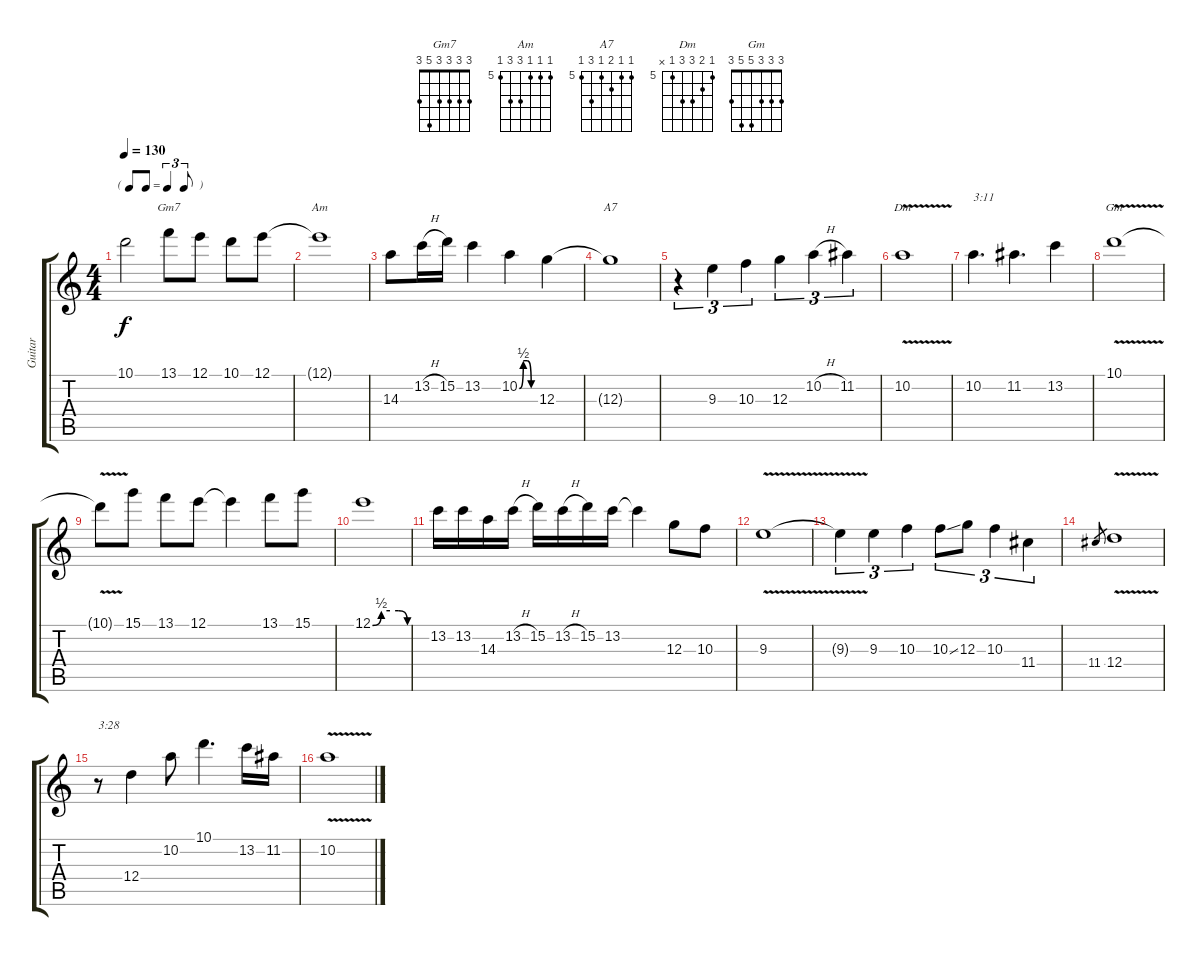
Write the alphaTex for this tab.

\track ("Guitar" "Guitar") {instrument electricguitarjazz}
\staff {score tabs}
\tuning (E4 B3 G3 D3 A2 E2) {hide}
\chord ("Gm7" 3 3 3 3 5 3)
\chord ("Am" 5 5 5 7 7 5) {firstfret 5}
\chord ("A7" 5 5 6 5 7 5) {firstfret 5}
\chord ("Dm" 5 6 7 7 5 x) {firstfret 5}
\chord ("Gm" 3 3 3 5 5 3)
\ts (4 4)
\tf triplet8th
\tempo 130
\clef g2
\ks c
10.1{t}.2{dy f} 13.1.8{ch "Gm7"} 12.1.8 10.1.8 12.1.8 |
12.1{t}.1{ch "Am"} |
14.3.8 13.2{h}.16 15.2.16 13.2.4 10.2{be (custom 0 0 15 2 30 2 45 0 60 0)}.4 12.3.4 |
12.3{t}.1{ch "A7"} |
r.4{tu (3 2)} 9.3.4{tu (3 2)} 10.3.4{tu (3 2)} 12.3.4{tu (3 2)} 10.2{h}.4{tu (3 2)} 11.2.4{tu (3 2)} |
10.2{v}.1{ch "Dm"} |
10.2.4{d txt "3:11"} 11.2.4{d} 13.2.4 |
10.1{v}.1{ch "Gm"} |
10.1{t}.8 15.1.8 13.1.8 12.1.8 12.1{t}.4 13.1.8 15.1.8 |
12.1{be (custom 0 0 15 2 30 2 45 2 60 0)}.1 |
13.2.16 13.2.16 14.3.16 13.2{h}.16 15.2.16 13.2{h}.16 15.2.16 13.2.16 13.2{t}.4 12.3.8 10.3.8 |
9.3{v}.1 |
9.3{t}.4{tu (3 2)} 9.3.4{tu (3 2)} 10.3.4{tu (3 2)} 10.3{ss}.8{tu (3 2)} 12.3.8{tu (3 2)} 10.3.4{tu (3 2)} 11.4.4{tu (3 2)} |
11.4.8{gr} 12.4{v}.1 |
r.8{txt "3:28"} 12.4.4 10.2.8 10.1.4{d} 13.2.16 11.2.16 |
10.2{v}.1
